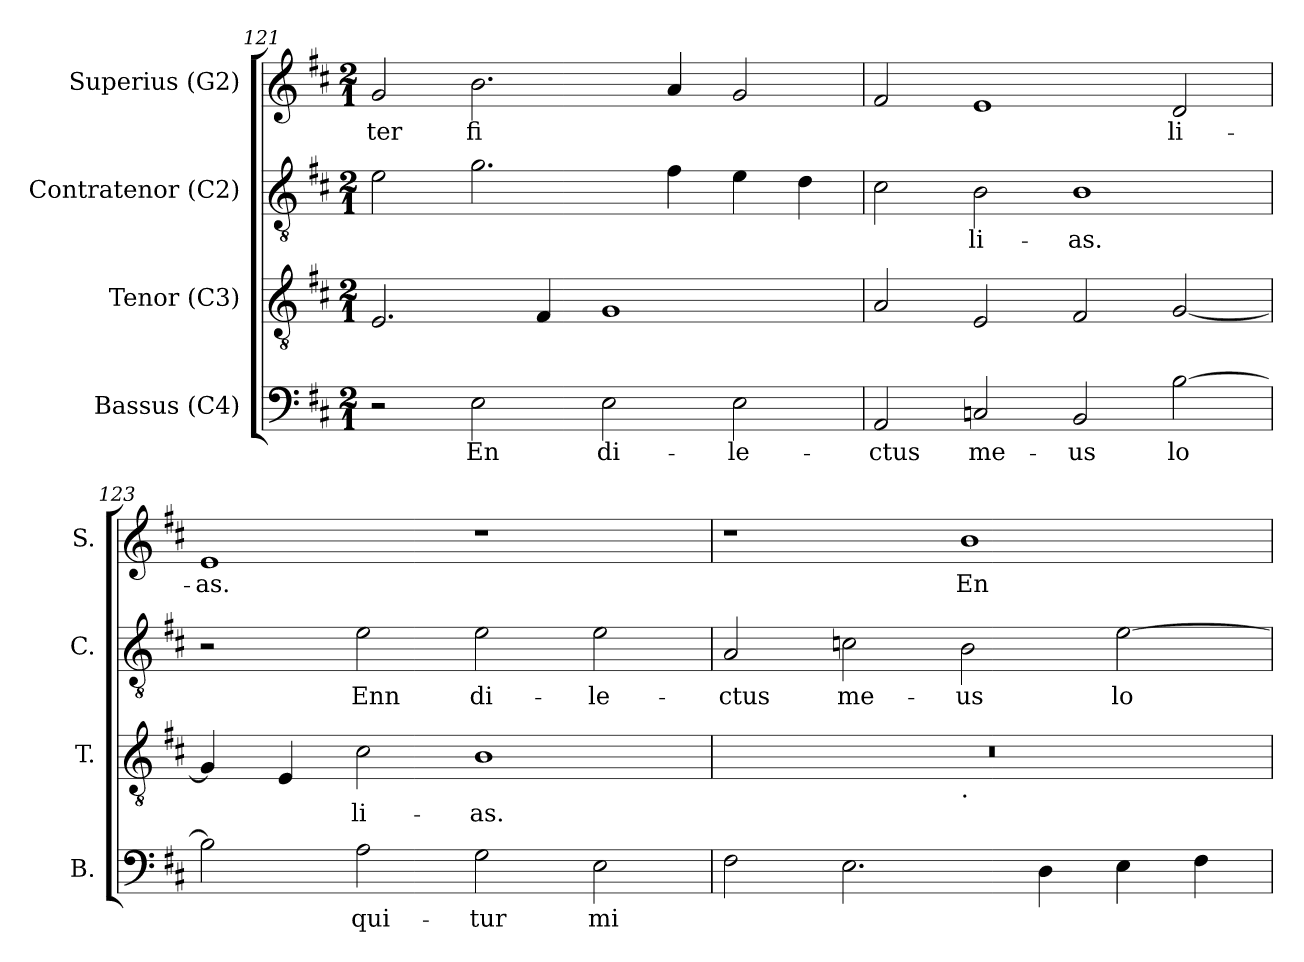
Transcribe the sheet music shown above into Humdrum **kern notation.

**kern	**text	**kern	**text	**kern	**text	**kern	**text
*part4	*part4	*part3	*part3	*part2	*part2	*part1	*part1
*staff4	*staff4	*staff3	*staff3	*staff2	*staff2	*staff1	*staff1
*I"Bassus (C4)	*	*I"Tenor (C3)	*	*I"Contratenor (C2)	*	*I"Superius (G2)	*
*I'B.	*	*I'T.	*	*I'C.	*	*I'S.	*
*clefF4	*	*clefGv2	*	*clefGv2	*	*clefG2	*
*k[f#c#]	*	*k[f#c#]	*	*k[f#c#]	*	*k[f#c#]	*
*D:	*	*D:	*	*D:	*	*D:	*
*M2/1	*	*M2/1	*	*M2/1	*	*M2/1	*
=121	=121	=121	=121	=121	=121	=121	=121
!	!	!	!LO:LY:b:cj	!	!LO:LY:b:cj	!	!LO:LY:b:cj
2r	.	2.E/	--	2e\	--	2g/	-ter
!	!LO:LY:b:cj	!	!	!	!LO:LY:b:cj	!	!LO:LY:b:cj
2E\	En	.	.	2.g\	--	2.b\	fi-
!	!	!	!LO:LY:b:cj	!	!	!	!
.	.	4F#/	--	.	.	.	.
!	!LO:LY:b:cj	!	!LO:LY:b:cj	!	!	!	!
2E\	di-	1G	--	.	.	.	.
!	!	!	!	!	!LO:LY:b:cj	!	!LO:LY:b:cj
.	.	.	.	4f#\	--	4a/	--
!	!LO:LY:b:cj	!	!	!	!LO:LY:b:cj	!	!LO:LY:b:cj
2E\	-le-	.	.	4e\	--	2g/	--
!	!	!	!	!	!LO:LY:b:cj	!	!
.	.	.	.	4d\	--	.	.
=122	=122	=122	=122	=122	=122	=122	=122
!	!LO:LY:b:cj	!	!LO:LY:b:cj	!	!LO:LY:b:cj	!	!LO:LY:b:cj
2AA/	-ctus	2A/	--	2c#\	--	2f#/	--
!	!LO:LY:b:cj	!	!LO:LY:b:cj	!	!LO:LY:b:cj	!	!LO:LY:b:cj
2C/	me-	2E/	--	2B\	-li-	1e	--
!	!LO:LY:b:cj	!	!LO:LY:b:cj	!	!LO:LY:b:cj	!	!
2BB/	-us	2F#/	--	1B	-as.	.	.
!	!LO:LY:b:cj	!	!LO:LY:b:cj	!	!	!	!LO:LY:b:cj
[>2B\	lo-	[<2G/	--	.	.	2d/	-li-
=123	=123	=123	=123	=123	=123	=123	=123
!	!LO:LY:b:cj	!	!LO:LY:b:cj	!	!	!	!LO:LY:b:cj
2B\]	--	4G/]	--	2r	.	1e	-as.
!	!	!	!LO:LY:b:cj	!	!	!	!
.	.	4E/	--	.	.	.	.
!	!LO:LY:b:cj	!	!LO:LY:b:cj	!	!LO:LY:b:cj	!	!
2A\	-qui-	2c#\	-li-	2e\	Enn	.	.
!	!LO:LY:b:cj	!	!LO:LY:b:cj	!	!LO:LY:b:cj	!	!
2G\	-tur	1B	-as.	2e\	di-	1r	.
!	!LO:LY:b:cj	!	!	!	!LO:LY:b:cj	!	!
2E\	mi-	.	.	2e\	-le-	.	.
!!LO:PB:g=z
=124	=124	=124	=124	=124	=124	=124	=124
!	!LO:LY:b:cj	!	!	!	!LO:LY:b:cj	!	!
*	*	*^	*	*	*	*	*
2F#\	--	0r	1ryy	.	2A/	-ctus	1r	.
!	!LO:LY:b:cj	!	!	!	!	!LO:LY:b:cj	!	!
2.E\	--	.	.	.	2c\	me-	.	.
!	!	!	!LO:TX:b:t=.	!	!	!	!	!
!	!	!	!	!	!	!LO:LY:b:cj	!	!LO:LY:b:cj
.	.	.	1ryy	.	2B\	-us	1b	En
!	!LO:LY:b:cj	!	!	!	!	!	!	!
4D\	--	.	.	.	.	.	.	.
!	!LO:LY:b:cj	!	!	!	!	!LO:LY:b:cj	!	!
4E\	--	.	.	.	[>2e\	lo-	.	.
!	!LO:LY:b:cj	!	!	!	!	!	!	!
4F#\	--	.	.	.	.	.	.	.
*	*	*v	*v	*	*	*	*	*
=	=	=	=	=	=	=	=
*-	*-	*-	*-	*-	*-	*-	*-
